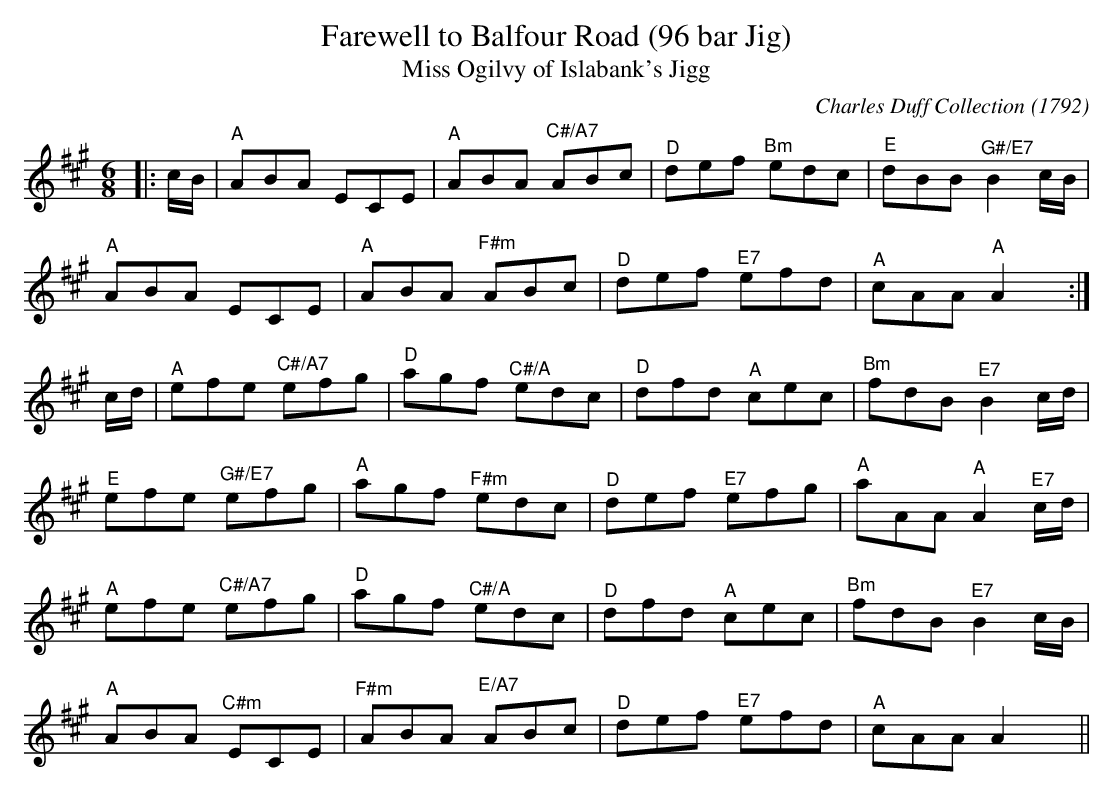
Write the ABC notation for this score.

X:1
T:Farewell to Balfour Road (96 bar Jig)
T:Miss Ogilvy of Islabank's Jigg
C:Charles Duff Collection (1792)
L:1/8
M:6/8
K:A
|: c/B/ |"^A" ABA ECE |"^A" ABA"^C#/A7" ABc |"^D" def"^Bm" edc |"^E" dBB"^G#/E7" B2 c/B/ |$
"^A" ABA ECE |"^A" ABA"^F#m" ABc |"^D" def"^E7" efd |"^A" cAA"^A" A2 x :|$ c/d/ |
"^A" efe"^C#/A7" efg |"^D" agf"^C#/A" edc |"^D" dfd"^A" cec |"^Bm" fdB"^E7" B2 c/d/ |$
"^E" efe"^G#/E7" efg |"^A" agf"^F#m" edc |"^D" def"^E7" efg |"^A" aAA"^A" A2"^E7" c/d/ |$
"^A" efe"^C#/A7" efg |"^D" agf"^C#/A" edc |"^D" dfd"^A" cec |"^Bm" fdB"^E7" B2 c/B/ |$
"^A" ABA"^C#m" ECE |"^F#m" ABA"^E/A7" ABc |"^D" def"^E7" efd |"^A" cAA A2 x ||
